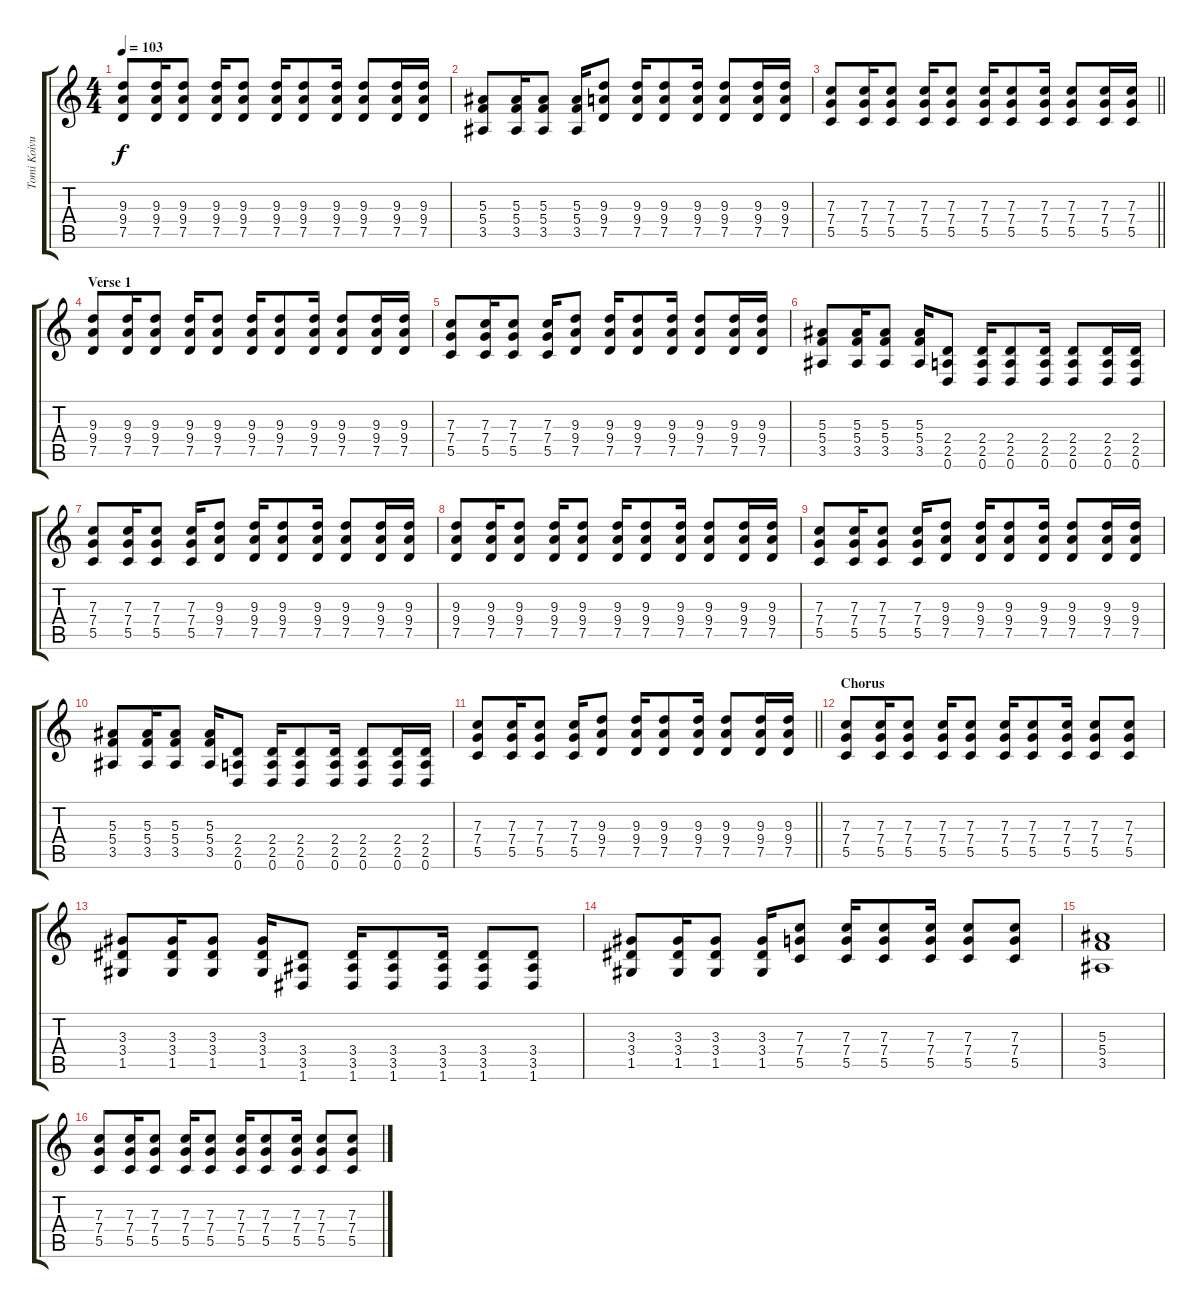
\track ("Tomi Koivusaari rhythm" "Tomi Koivu") {instrument distortionguitar}
\staff {score tabs}
\tuning (D4 A3 F3 C3 G2 D2) {hide}
\ts (4 4)
\tempo 103
\clef g2
\ks c
(9.3 9.4 7.5).8{dy f} (9.3 9.4 7.5).16 (9.3 9.4 7.5).8 (9.3 9.4 7.5).16 (9.3 9.4 7.5).8 (9.3 9.4 7.5).16 (9.3 9.4 7.5).8 (9.3 9.4 7.5).16 (9.3 9.4 7.5).8 (9.3 9.4 7.5).16 (9.3 9.4 7.5).16 |
(5.3 5.4 3.5).8 (5.3 5.4 3.5).16 (5.3 5.4 3.5).8 (5.3 5.4 3.5).16 (9.3 9.4 7.5).8 (9.3 9.4 7.5).16 (9.3 9.4 7.5).8 (9.3 9.4 7.5).16 (9.3 9.4 7.5).8 (9.3 9.4 7.5).16 (9.3 9.4 7.5).16 |
\barLineRight lightlight
(7.3 7.4 5.5).8 (7.3 7.4 5.5).16 (7.3 7.4 5.5).8 (7.3 7.4 5.5).16 (7.3 7.4 5.5).8 (7.3 7.4 5.5).16 (7.3 7.4 5.5).8 (7.3 7.4 5.5).16 (7.3 7.4 5.5).8 (7.3 7.4 5.5).16 (7.3 7.4 5.5).16 |
\section ("" "Verse 1")
(9.3 9.4 7.5).8 (9.3 9.4 7.5).16 (9.3 9.4 7.5).8 (9.3 9.4 7.5).16 (9.3 9.4 7.5).8 (9.3 9.4 7.5).16 (9.3 9.4 7.5).8 (9.3 9.4 7.5).16 (9.3 9.4 7.5).8 (9.3 9.4 7.5).16 (9.3 9.4 7.5).16 |
(7.3 7.4 5.5).8 (7.3 7.4 5.5).16 (7.3 7.4 5.5).8 (7.3 7.4 5.5).16 (9.3 9.4 7.5).8 (9.3 9.4 7.5).16 (9.3 9.4 7.5).8 (9.3 9.4 7.5).16 (9.3 9.4 7.5).8 (9.3 9.4 7.5).16 (9.3 9.4 7.5).16 |
(5.3 5.4 3.5).8 (5.3 5.4 3.5).16 (5.3 5.4 3.5).8 (5.3 5.4 3.5).16 (2.4 2.5 0.6).8 (2.4 2.5 0.6).16 (2.4 2.5 0.6).8 (2.4 2.5 0.6).16 (2.4 2.5 0.6).8 (2.4 2.5 0.6).16 (2.4 2.5 0.6).16 |
(7.3 7.4 5.5).8 (7.3 7.4 5.5).16 (7.3 7.4 5.5).8 (7.3 7.4 5.5).16 (9.3 9.4 7.5).8 (9.3 9.4 7.5).16 (9.3 9.4 7.5).8 (9.3 9.4 7.5).16 (9.3 9.4 7.5).8 (9.3 9.4 7.5).16 (9.3 9.4 7.5).16 |
(9.3 9.4 7.5).8 (9.3 9.4 7.5).16 (9.3 9.4 7.5).8 (9.3 9.4 7.5).16 (9.3 9.4 7.5).8 (9.3 9.4 7.5).16 (9.3 9.4 7.5).8 (9.3 9.4 7.5).16 (9.3 9.4 7.5).8 (9.3 9.4 7.5).16 (9.3 9.4 7.5).16 |
(7.3 7.4 5.5).8 (7.3 7.4 5.5).16 (7.3 7.4 5.5).8 (7.3 7.4 5.5).16 (9.3 9.4 7.5).8 (9.3 9.4 7.5).16 (9.3 9.4 7.5).8 (9.3 9.4 7.5).16 (9.3 9.4 7.5).8 (9.3 9.4 7.5).16 (9.3 9.4 7.5).16 |
(5.3 5.4 3.5).8 (5.3 5.4 3.5).16 (5.3 5.4 3.5).8 (5.3 5.4 3.5).16 (2.4 2.5 0.6).8 (2.4 2.5 0.6).16 (2.4 2.5 0.6).8 (2.4 2.5 0.6).16 (2.4 2.5 0.6).8 (2.4 2.5 0.6).16 (2.4 2.5 0.6).16 |
\barLineRight lightlight
(7.3 7.4 5.5).8 (7.3 7.4 5.5).16 (7.3 7.4 5.5).8 (7.3 7.4 5.5).16 (9.3 9.4 7.5).8 (9.3 9.4 7.5).16 (9.3 9.4 7.5).8 (9.3 9.4 7.5).16 (9.3 9.4 7.5).8 (9.3 9.4 7.5).16 (9.3 9.4 7.5).16 |
\section ("" "Chorus")
(7.3 7.4 5.5).8 (7.3 7.4 5.5).16 (7.3 7.4 5.5).8 (7.3 7.4 5.5).16 (7.3 7.4 5.5).8 (7.3 7.4 5.5).16 (7.3 7.4 5.5).8 (7.3 7.4 5.5).16 (7.3 7.4 5.5).8 (7.3 7.4 5.5).8 |
(3.3 3.4 1.5).8 (3.3 3.4 1.5).16 (3.3 3.4 1.5).8 (3.3 3.4 1.5).16 (3.4 3.5 1.6).8 (3.4 3.5 1.6).16 (3.4 3.5 1.6).8 (3.4 3.5 1.6).16 (3.4 3.5 1.6).8 (3.4 3.5 1.6).8 |
(3.3 3.4 1.5).8 (3.3 3.4 1.5).16 (3.3 3.4 1.5).8 (3.3 3.4 1.5).16 (7.3 7.4 5.5).8 (7.3 7.4 5.5).16 (7.3 7.4 5.5).8 (7.3 7.4 5.5).16 (7.3 7.4 5.5).8 (7.3 7.4 5.5).8 |
(5.3 5.4 3.5).1 |
(7.3 7.4 5.5).8 (7.3 7.4 5.5).16 (7.3 7.4 5.5).8 (7.3 7.4 5.5).16 (7.3 7.4 5.5).8 (7.3 7.4 5.5).16 (7.3 7.4 5.5).8 (7.3 7.4 5.5).16 (7.3 7.4 5.5).8 (7.3 7.4 5.5).8
